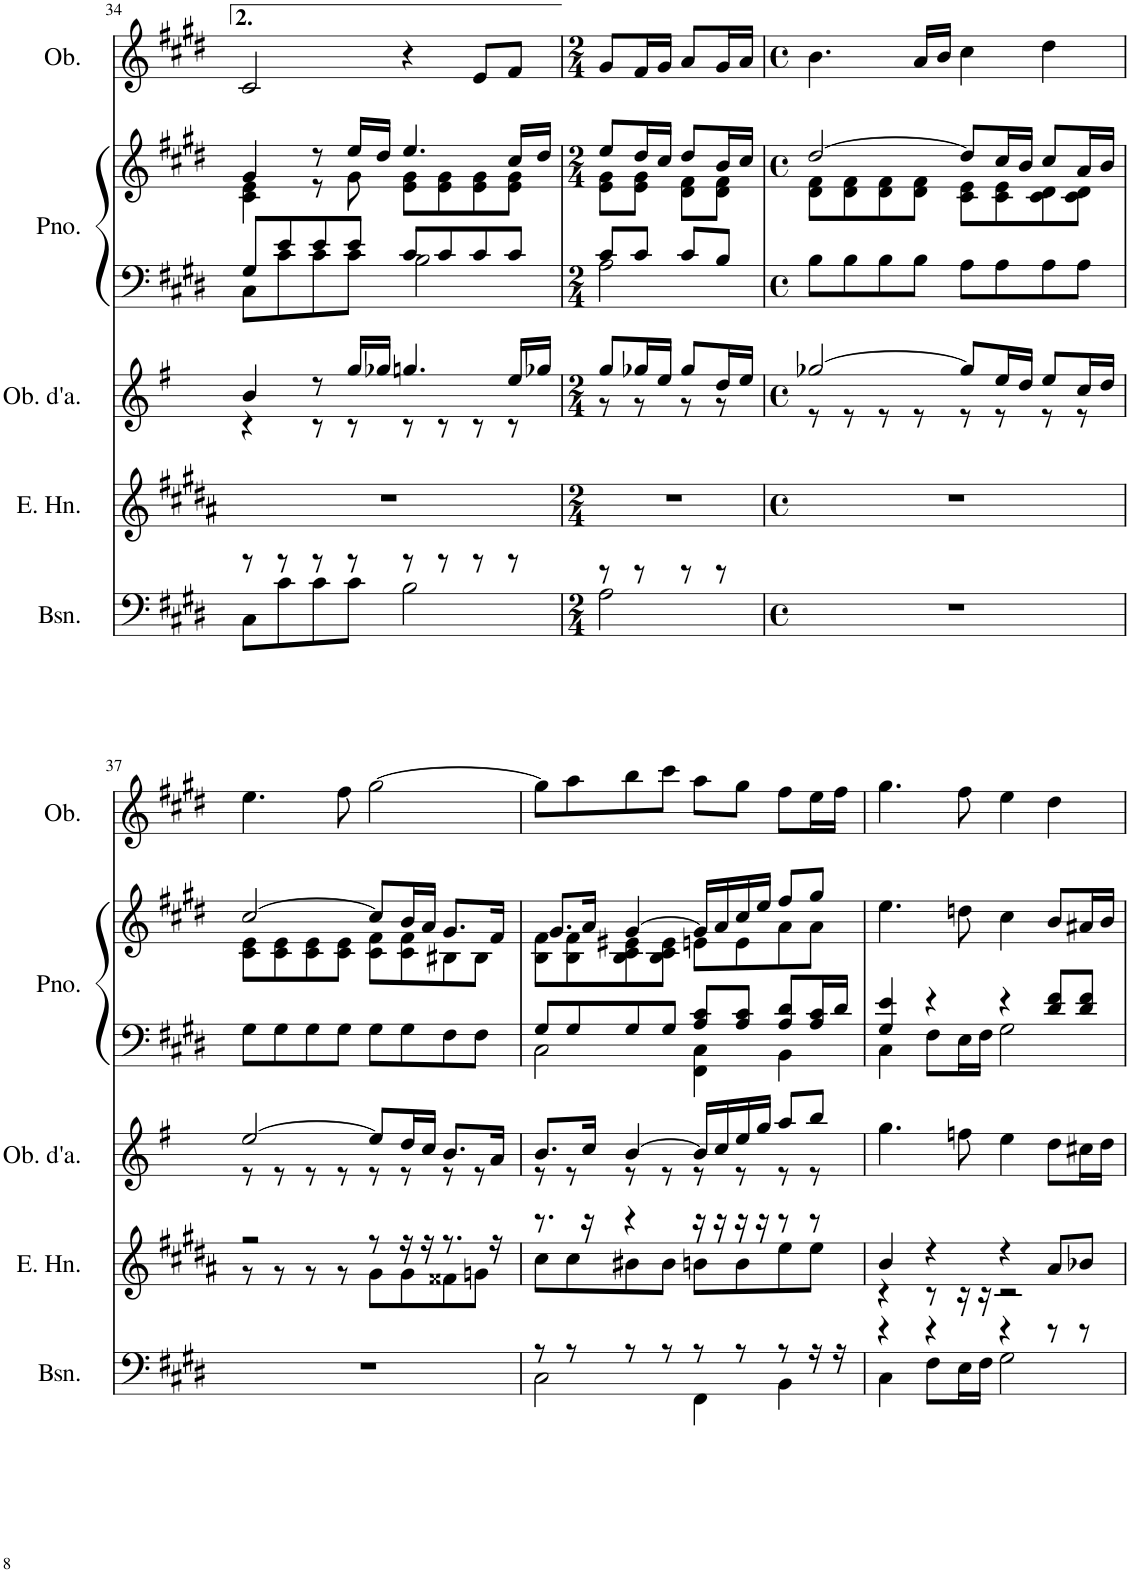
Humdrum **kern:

**kern	**kern	**kern	**kern	**kern	**kern
*part5	*part4	*part3	*part2	*part2	*part1
*staff6	*staff5	*staff4	*staff3	*staff2	*staff1
*I"Bassoon	*I"English Horn	*I"Oboe d'amore	*I"Grand Piano	*	*I"Oboe
*I'Bsn.	*I'E. Hn.	*I'Ob. d'a.	*I'Pno.	*	*I'Ob.
!!LO:PB:g=z
*clefF4	*clefG2	*clefG2	*clefF4	*clefG2	*clefG2
*	*Trd4c7	*Trd2c3	*	*	*
*k[f#c#g#d#]	*k[f#c#g#d#a#]	*k[f#]	*k[f#c#g#d#]	*k[f#c#g#d#]	*k[f#c#g#d#]
*M4/4	*M4/4	*M4/4	*M4/4	*M4/4	*M4/4
*met(c)	*met(c)	*met(c)	*met(c)	*met(c)	*met(c)
=34	=34	=34	=34	=34	=34
*^	*	*^	*^	*^	*
8r	8C#\L	1r	4b/	4r	8G#/L	8C#\L	4g#/	4c#\ 4e\	2c#/
8r	8c#\	.	.	.	8e/	8c#\	.	.	.
8r	8c#\	.	8r	8r	8e/	8c#\	8r	8r	.
8r	8c#\J	.	16gg/LL	8r	8e/J	8c#\J	16ee/LL	8g#\	.
.	.	.	16gg-X/JJ	.	.	.	16dd#/JJ	.	.
8r	2B\	.	4.ggn/	8r	8c#/L	2B\	4.ee/	8e\ 8g#\L	4r
8r	.	.	.	8r	8c#/	.	.	8e\ 8g#\	.
8r	.	.	.	8r	8c#/	.	.	8e\ 8g#\	8e/L
8r	.	.	16ee/LL	8r	8c#/J	.	16cc#/LL	8e\ 8g#\J	8f#/J
.	.	.	16gg-X/JJ	.	.	.	16dd#/JJ	.	.
=35	=35	=35	=35	=35	=35	=35	=35	=35	=35
*M2/4	*	*M2/4	*M2/4	*	*M2/4	*	*M2/4	*	*M2/4
8r	2A\	2r	8gg/L	8r	8c#/L	2A\	8ee/L	8e\ 8g#\L	8g#/L
8r	.	.	16gg-X/L	8r	8c#/J	.	16dd#/L	8e\ 8g#\J	16f#/L
.	.	.	16ee/JJ	.	.	.	16cc#/JJ	.	16g#/JJ
8r	.	.	8gg-/L	8r	8c#/L	.	8dd#/L	8d#\ 8f#\L	8a/L
8r	.	.	16dd/L	8r	8B/J	.	16b/L	8d#\ 8f#\J	16g#/L
.	.	.	16ee/JJ	.	.	.	16cc#/JJ	.	16a/JJ
*v	*v	*	*	*	*v	*v	*	*	*
=36	=36	=36	=36	=36	=36	=36	=36
*M4/4	*M4/4	*M4/4	*	*M4/4	*M4/4	*	*M4/4
*met(c)	*met(c)	*met(c)	*	*met(c)	*met(c)	*	*met(c)
1r	1r	[2gg-X/	8r	8B\L	[2dd#/	8d#\ 8f#\L	4.b\
.	.	.	8r	8B\	.	8d#\ 8f#\	.
.	.	.	8r	8B\	.	8d#\ 8f#\	.
.	.	.	8r	8B\J	.	8d#\ 8f#\J	16a/LL
.	.	.	.	.	.	.	16b/JJ
.	.	8gg-/L]	8r	8A\L	8dd#/L]	8c#\ 8e\L	4cc#\
.	.	16ee/L	8r	8A\	16cc#/L	8c#\ 8e\	.
.	.	16dd/JJ	.	.	16b/JJ	.	.
.	.	8ee/L	8r	8A\	8cc#/L	8c#\ 8d#\	4dd#\
.	.	16cc/L	8r	8A\J	16a/L	8c#\ 8d#\J	.
.	.	16dd/JJ	.	.	16b/JJ	.	.
!!LO:LB:g=z
=37	=37	=37	=37	=37	=37	=37	=37
*	*^	*	*	*	*	*	*
1r	2r	8r	[2ee/	8r	8G#\L	[2cc#/	8c#\ 8e\L	4.ee\
.	.	8r	.	8r	8G#\	.	8c#\ 8e\	.
.	.	8r	.	8r	8G#\	.	8c#\ 8e\	.
.	.	8r	.	8r	8G#\J	.	8c#\ 8e\J	8ff#\
.	8r	8g#\L	8ee/L]	8r	8G#\L	8cc#/L]	8c#\ 8f#\L	[2gg#\
.	16r	8g#\	16dd/L	8r	8G#\	16b/L	8c#\ 8f#\	.
.	16r	.	16cc/JJ	.	.	16a/JJ	.	.
.	8.r	8f##X\	8.b/L	8r	8F#\	8.g#/L	8B#X\	.
.	.	8gn\J	.	8r	8F#\J	.	8B#\J	.
.	16r	.	16a/Jk	.	.	16f#/Jk	.	.
=38	=38	=38	=38	=38	=38	=38	=38	=38
*^	*	*	*	*	*^	*	*	*
8r	2C#\	8.r	8cc#\L	8.b/L	8r	8G#/L	2C#\	8.g#/L	8B\ 8f#\L	8gg#\L]
8r	.	.	8cc#\	.	8r	8G#/	.	.	8B\ 8f#\	8aa\
.	.	16r	.	16cc/Jk	.	.	.	16a/Jk	.	.
8r	.	4r	8b#X\	[4b/	8r	8G#/	.	[4g#/	8B\ 8c#\ 8e#X\	8bb\
8r	.	.	8b#\J	.	8r	8G#/J	.	.	8B\ 8c#\ 8e#\J	8ccc#\J
8r	4FF#\	16r	8bn\L	16b/LL]	8r	8A/ 8c#/L	4FF#\ 4C#\	16g#/LL]	8en\L	8aa\L
.	.	16r	.	16cc/	.	.	.	16a/	.	.
8r	.	16r	8b\	16ee/	8r	8A/ 8c#/J	.	16cc#/	8e\	8gg#\J
.	.	16r	.	16gg/JJ	.	.	.	16ee/JJ	.	.
8r	4BB\	8r	8ee\	8aa/L	8r	8A/ 8d#/L	4BB\	8ff#/L	8a\	8ff#\L
16r	.	8r	8ee\J	8bb/J	8r	16A/ 16c#/L	.	8gg#/J	8a\J	16ee\L
16r	.	.	.	.	.	16d#/JJ	.	.	.	16ff#\JJ
*	*	*	*	*v	*v	*	*	*v	*v	*
=39	=39	=39	=39	=39	=39	=39	=39	=39
4r	4C#\	4b/	4r	4.gg\	4G#/ 4e/	4C#\	4.ee\	4.gg#\
4r	8F#\L	4r	8r	.	4r	8F#\L	.	.
.	16E\L	.	16r	8ffn\	.	16E\L	8ddn\	8ff#\
.	16F#\JJ	.	16r	.	.	16F#\JJ	.	.
4r	2G#\	4r	2r	4ee\	4r	2G#\	4cc#\	4ee\
8r	.	8a#/L	.	8dd\L	8d#/ 8f#/L	.	8b/L	4dd#\
8r	.	8b-X/J	.	16cc#X\L	8d#/ 8f#/J	.	16a#X/L	.
.	.	.	.	16dd\JJ	.	.	16b/JJ	.
*v	*v	*	*	*	*v	*v	*	*
*	*v	*v	*	*	*	*
=	=	=	=	=	=
*-	*-	*-	*-	*-	*-
